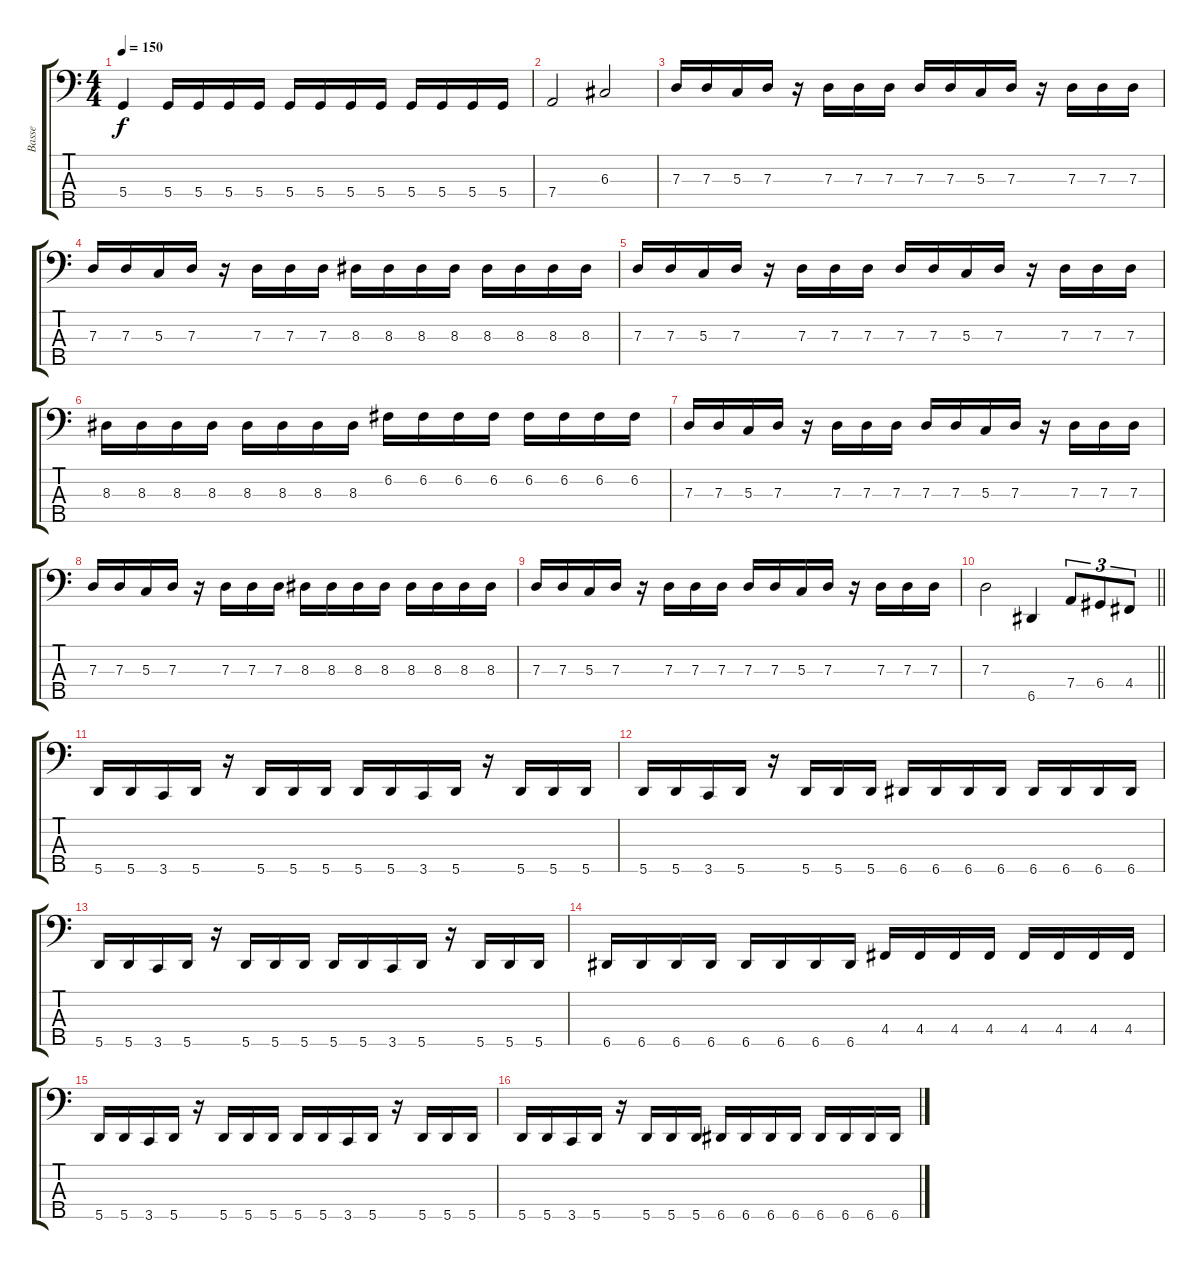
\track ("Basse" "Basse") {solo instrument electricbasspick}
\staff {score tabs}
\tuning (F2 C2 G1 D1 A0) {hide}
\ts (4 4)
\tempo 150
\clef f4
\ks c
5.4.4{dy f} 5.4.16 5.4.16 5.4.16 5.4.16 5.4.16 5.4.16 5.4.16 5.4.16 5.4.16 5.4.16 5.4.16 5.4.16 |
7.4.2 6.3.2 |
7.3.16 7.3.16 5.3.16 7.3.16 r.16 7.3.16 7.3.16 7.3.16 7.3.16 7.3.16 5.3.16 7.3.16 r.16 7.3.16 7.3.16 7.3.16 |
7.3.16 7.3.16 5.3.16 7.3.16 r.16 7.3.16 7.3.16 7.3.16 8.3.16 8.3.16 8.3.16 8.3.16 8.3.16 8.3.16 8.3.16 8.3.16 |
7.3.16 7.3.16 5.3.16 7.3.16 r.16 7.3.16 7.3.16 7.3.16 7.3.16 7.3.16 5.3.16 7.3.16 r.16 7.3.16 7.3.16 7.3.16 |
8.3.16 8.3.16 8.3.16 8.3.16 8.3.16 8.3.16 8.3.16 8.3.16 6.2.16 6.2.16 6.2.16 6.2.16 6.2.16 6.2.16 6.2.16 6.2.16 |
7.3.16 7.3.16 5.3.16 7.3.16 r.16 7.3.16 7.3.16 7.3.16 7.3.16 7.3.16 5.3.16 7.3.16 r.16 7.3.16 7.3.16 7.3.16 |
7.3.16 7.3.16 5.3.16 7.3.16 r.16 7.3.16 7.3.16 7.3.16 8.3.16 8.3.16 8.3.16 8.3.16 8.3.16 8.3.16 8.3.16 8.3.16 |
7.3.16 7.3.16 5.3.16 7.3.16 r.16 7.3.16 7.3.16 7.3.16 7.3.16 7.3.16 5.3.16 7.3.16 r.16 7.3.16 7.3.16 7.3.16 |
\barLineRight lightlight
7.3.2 6.5.4 7.4.8{tu (3 2)} 6.4.8{tu (3 2)} 4.4.8{tu (3 2)} |
5.5.16 5.5.16 3.5.16 5.5.16 r.16 5.5.16 5.5.16 5.5.16 5.5.16 5.5.16 3.5.16 5.5.16 r.16 5.5.16 5.5.16 5.5.16 |
5.5.16 5.5.16 3.5.16 5.5.16 r.16 5.5.16 5.5.16 5.5.16 6.5.16 6.5.16 6.5.16 6.5.16 6.5.16 6.5.16 6.5.16 6.5.16 |
5.5.16 5.5.16 3.5.16 5.5.16 r.16 5.5.16 5.5.16 5.5.16 5.5.16 5.5.16 3.5.16 5.5.16 r.16 5.5.16 5.5.16 5.5.16 |
6.5.16 6.5.16 6.5.16 6.5.16 6.5.16 6.5.16 6.5.16 6.5.16 4.4.16 4.4.16 4.4.16 4.4.16 4.4.16 4.4.16 4.4.16 4.4.16 |
5.5.16 5.5.16 3.5.16 5.5.16 r.16 5.5.16 5.5.16 5.5.16 5.5.16 5.5.16 3.5.16 5.5.16 r.16 5.5.16 5.5.16 5.5.16 |
5.5.16 5.5.16 3.5.16 5.5.16 r.16 5.5.16 5.5.16 5.5.16 6.5.16 6.5.16 6.5.16 6.5.16 6.5.16 6.5.16 6.5.16 6.5.16
